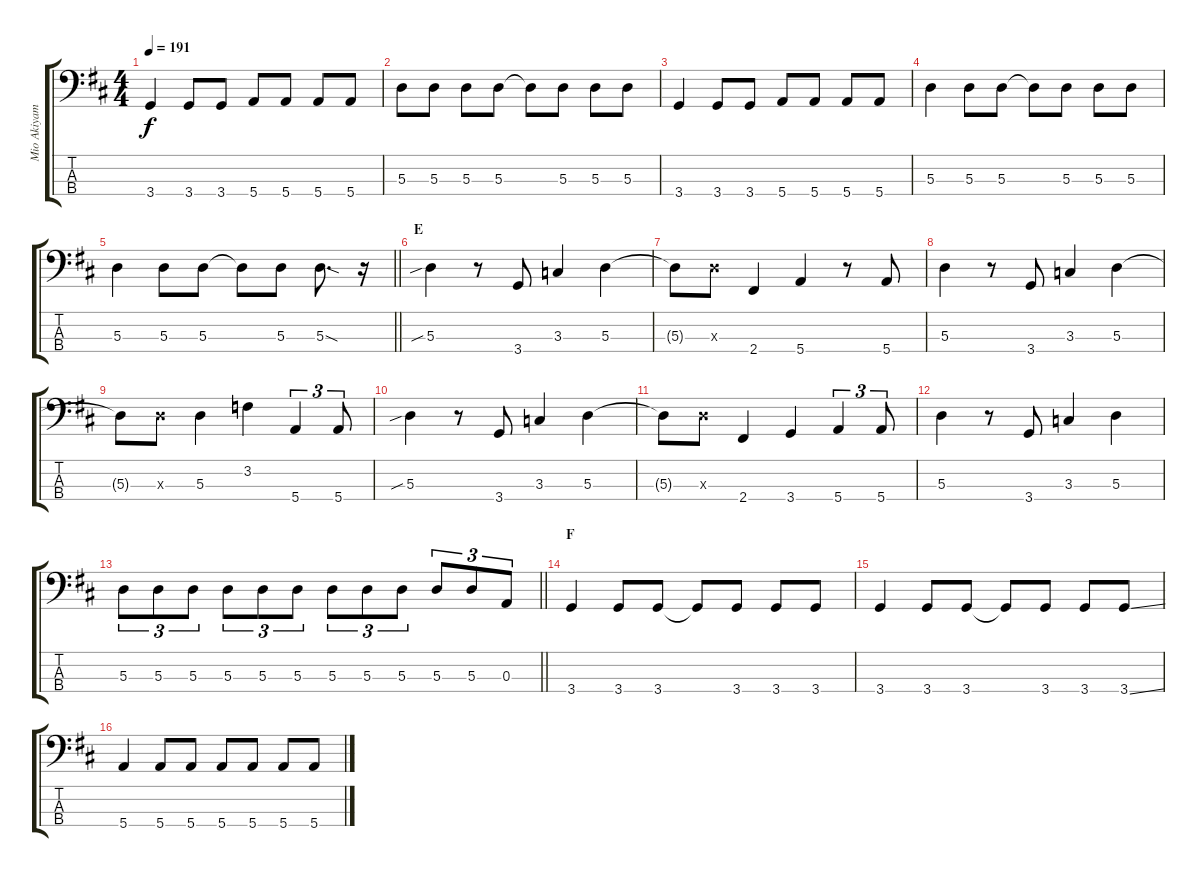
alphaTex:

\track ("Mio Akiyama" "Mio Akiyam") {instrument electricbasspick}
\staff {score tabs}
\tuning (G2 D2 A1 E1) {hide}
\ts (4 4)
\tempo 191
\clef f4
\ks d
3.4.4{dy f} 3.4.8 3.4.8 5.4.8 5.4.8 5.4.8 5.4.8 |
5.3.8 5.3.8 5.3.8 5.3.8 5.3{t}.8 5.3.8 5.3.8 5.3.8 |
3.4.4 3.4.8 3.4.8 5.4.8 5.4.8 5.4.8 5.4.8 |
5.3.4 5.3.8 5.3.8 5.3{t}.8 5.3.8 5.3.8 5.3.8 |
\barLineRight lightlight
5.3.4 5.3.8 5.3.8 5.3{t}.8 5.3.8 5.3{sod}.8{d} r.16 |
\section ("" "E")
5.3{sib}.4 r.8 3.4.8 3.3.4 5.3.4 |
5.3{t}.8 5.3{x}.8 2.4.4 5.4.4 r.8 5.4.8 |
5.3.4 r.8 3.4.8 3.3.4 5.3.4 |
5.3{t}.8 5.3{x}.8 5.3.4 3.2.4 5.4.4{tu (3 2)} 5.4.8{tu (3 2)} |
5.3{sib}.4 r.8 3.4.8 3.3.4 5.3.4 |
5.3{t}.8 5.3{x}.8 2.4.4 3.4.4 5.4.4{tu (3 2)} 5.4.8{tu (3 2)} |
5.3.4 r.8 3.4.8 3.3.4 5.3.4 |
\barLineRight lightlight
5.3.8{tu (3 2)} 5.3.8{tu (3 2)} 5.3.8{tu (3 2)} 5.3.8{tu (3 2)} 5.3.8{tu (3 2)} 5.3.8{tu (3 2)} 5.3.8{tu (3 2)} 5.3.8{tu (3 2)} 5.3.8{tu (3 2)} 5.3.8{tu (3 2)} 5.3.8{tu (3 2)} 0.3.8{tu (3 2)} |
\section ("" "F")
3.4.4 3.4.8 3.4.8 3.4{t}.8 3.4.8 3.4.8 3.4.8 |
3.4.4 3.4.8 3.4.8 3.4{t}.8 3.4.8 3.4.8 3.4{ss}.8 |
5.4.4 5.4.8 5.4.8 5.4.8 5.4.8 5.4.8 5.4.8
